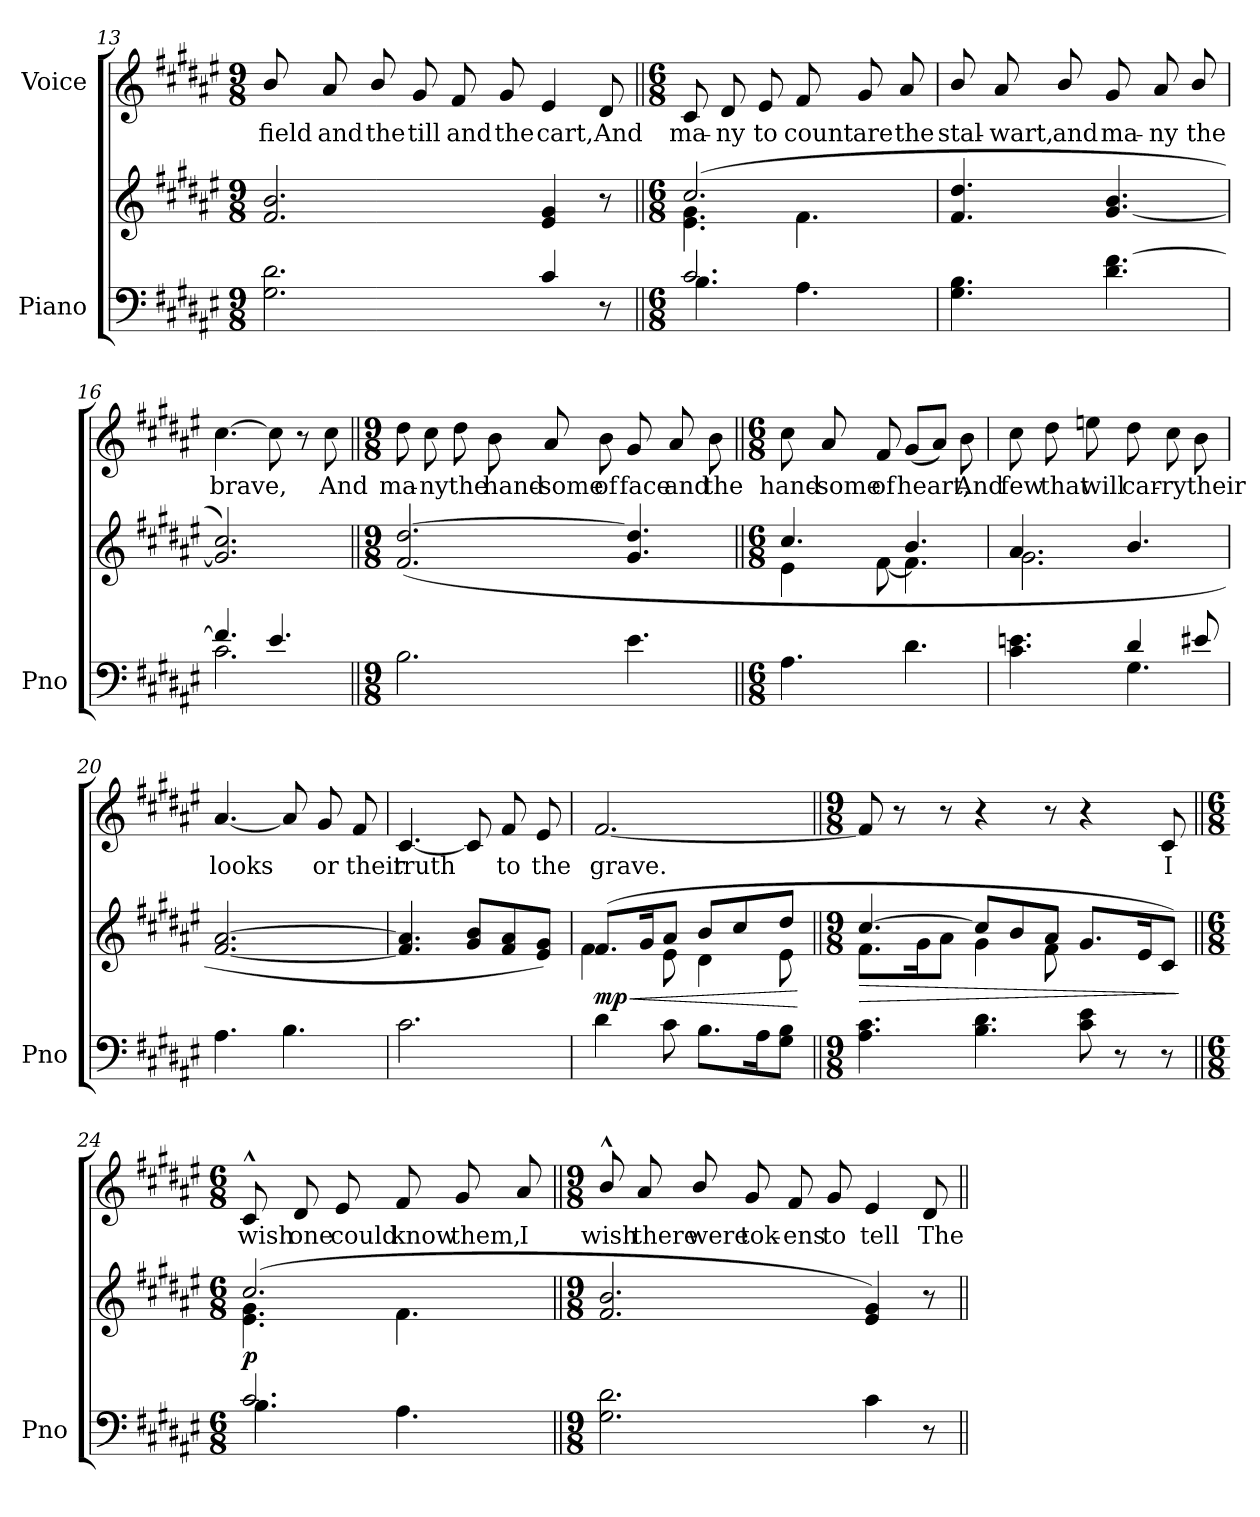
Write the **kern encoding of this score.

**kern	**kern	**dynam	**kern	**text
*part2	*part2	*part2	*part1	*part1
*staff3	*staff2	*staff2/3	*staff1	*staff1
*I"Piano	*	*	*I"Voice	*
*I'Pno	*	*	*	*
!!LO:LB:g=z
*clefF4	*clefG2	*	*clefG2	*
*k[f#c#g#d#a#e#]	*k[f#c#g#d#a#e#]	*	*k[f#c#g#d#a#e#]	*
*M9/8	*M9/8	*	*M9/8	*
=13	=13	=13	=13	=13
!	!	!	!	!LO:LY:b
2.G#\ 2.d#\	2.f#/ 2.b/	.	8b/	field
!	!	!	!	!LO:LY:b
.	.	.	8a#/	and
!	!	!	!	!LO:LY:b
.	.	.	8b/	the
!	!	!	!	!LO:LY:b
.	.	.	8g#/	till
!	!	!	!	!LO:LY:b
.	.	.	8f#/	and
!	!	!	!	!LO:LY:b
.	.	.	8g#/	the
!	!	!	!	!LO:LY:b
4c#/	4e#/ 4g#/	.	4e#/	cart,
!	!	!	!	!LO:LY:b
8r	8r	.	8d#/	And
=14||	=14||	=14||	=14||	=14||
*M6/8	*M6/8	*	*M6/8	*
*^	*^	*	*	*
!	!	!	!	!	!	!LO:LY:b
2.c#/	4.B\	(>2.cc#/	4.e#\ 4.g#\	.	8c#/	ma-
!	!	!	!	!	!	!LO:LY:b
.	.	.	.	.	8d#/	-ny
!	!	!	!	!	!	!LO:LY:b
.	.	.	.	.	8e#/	to
!	!	!	!	!	!	!LO:LY:b
.	4.A#\	.	4.f#\	.	8f#/	count
!	!	!	!	!	!	!LO:LY:b
.	.	.	.	.	8g#/	are
!	!	!	!	!	!	!LO:LY:b
.	.	.	.	.	8a#/	the
*v	*v	*	*	*	*	*
*	*v	*v	*	*	*
!!LO:LB:g=z
=15	=15	=15	=15	=15
!	!	!	!	!LO:LY:b
4.G#\ 4.B\	4.f#/ 4.dd#/	.	8b/	stal-
!	!	!	!	!LO:LY:b
.	.	.	8a#/	-wart,
!	!	!	!	!LO:LY:b
.	.	.	8b/	and
!	!	!	!	!LO:LY:b
4.d#\ [4.f#\	[4.g#/ 4.b/	.	8g#/	ma-
!	!	!	!	!LO:LY:b
.	.	.	8a#/	-ny
!	!	!	!	!LO:LY:b
.	.	.	8b/	the
=16	=16	=16	=16	=16
*^	*	*	*	*
!	!	!	!	!	!LO:LY:b
4.f#/]	2.c#\	2.g#/] 2.cc#/)	.	[4.cc#\	brave,
4.e#/	.	.	.	8cc#\]	.
.	.	.	.	8r	.
!	!	!	!	!	!LO:LY:b
.	.	.	.	8cc#\	And
*v	*v	*	*	*	*
!!LO:LB:g=z
=17||	=17||	=17||	=17||	=17||
*M9/8	*M9/8	*	*M9/8	*
!	!	!	!	!LO:LY:b
2.B\	(>2.f#/ [2.dd#/	.	8dd#\	ma-
!	!	!	!	!LO:LY:b
.	.	.	8cc#\	-ny
!	!	!	!	!LO:LY:b
.	.	.	8dd#\	the
!	!	!	!	!LO:LY:b
.	.	.	8b\	hand-
!	!	!	!	!LO:LY:b
.	.	.	8a#/	-some
!	!	!	!	!LO:LY:b
.	.	.	8b\	of
!	!	!	!	!LO:LY:b
4.e#\	4.g#/ 4.dd#/]	.	8g#/	face
!	!	!	!	!LO:LY:b
.	.	.	8a#/	and
!	!	!	!	!LO:LY:b
.	.	.	8b\	the
=18||	=18||	=18||	=18||	=18||
*M6/8	*M6/8	*	*M6/8	*
*	*^	*	*	*
!	!	!	!	!	!LO:LY:b
4.A#\	4.cc#/	4e#\	.	8cc#\	hand-
!	!	!	!	!	!LO:LY:b
.	.	.	.	8a#/	-some
!	!	!	!	!	!LO:LY:b
.	.	[8f#\	.	8f#/	of
!	!	!	!	!	!LO:LY:b
4.d#\	4.b/	4.f#\]	.	(<8g#/L	heart,
.	.	.	.	8a#/J)	.
!	!	!	!	!	!LO:LY:b
.	.	.	.	8b\	And
!!LO:PB:g=z
=19	=19	=19	=19	=19	=19
*^	*	*	*	*	*
!	!	!	!	!	!	!LO:LY:b
4.c#\ 4.en\	4.ryy	4.a#/	2.g#\	.	8cc#\	few
!	!	!	!	!	!	!LO:LY:b
.	.	.	.	.	8dd#\	that
!	!	!	!	!	!	!LO:LY:b
.	.	.	.	.	8een\	will
!	!	!	!	!	!	!LO:LY:b
4d#/	4.G#\	4.b/	.	.	8dd#\	car-
!	!	!	!	!	!	!LO:LY:b
.	.	.	.	.	8cc#\	-ry
!	!	!	!	!	!	!LO:LY:b
8e#X/	.	.	.	.	8b\	their
*v	*v	*	*	*	*	*
*	*v	*v	*	*	*
=20	=20	=20	=20	=20
!	!	!	!	!LO:LY:b
4.A#\	[2.f#/ [2.a#/	.	[4.a#/	looks
4.B\	.	.	8a#/]	.
!	!	!	!	!LO:LY:b
.	.	.	8g#/	or
!	!	!	!	!LO:LY:b
.	.	.	8f#/	their
=21	=21	=21	=21	=21
!	!	!	!	!LO:LY:b
2.c#\	4.f#/] 4.a#/]	.	[4.c#/	truth
.	8g#/ 8b/L	.	8c#/]	.
!	!	!	!	!LO:LY:b
.	8f#/ 8a#/	.	8f#/	to
!	!	!	!	!LO:LY:b
.	8e#/ 8g#/J)	.	8e#/	the
!!LO:LB:g=z
=22	=22	=22	=22	=22
*	*	*	*MM112	*
!	!	!LO:HP:b	!	!LO:LY:b
*	*^	*	*	*
!	!	!	!LO:DY:n=1:b	!	!
4d#\	(>8.f#/L	4f#\	< mp	[2.f#/	grave.
.	16g#/K	.	.	.	.
8c#\	8a#/J	8e#\	.	.	.
8.B\L	8b/L	4d#\	.	.	.
.	8cc#/	.	.	.	.
16A#\K	.	.	.	.	.
8G#\ 8B\J	8dd#/J	8e#\	.	.	.
*	*v	*v	*	*	*
.	.	[	.	.
=23||	=23||	=23||	=23||	=23||
*M9/8	*M9/8	*	*M9/8	*
!	!	!LO:HP:b	!	!
*	*^	*	*	*
4.A#\ 4.c#\	[4.cc#/	8.f#\L	>	8f#/]	.
.	.	.	.	8r	.
.	.	16g#\K	.	.	.
.	.	8a#\J	.	8r	.
4.B\ 4.d#\	8cc#/L]	4g#\	.	4r	.
.	8b/	.	.	.	.
.	8a#/J	8f#\	.	8r	.
8c#\ 8e#\	8.g#/L	4.ryy	.	4r	.
8r	.	.	.	.	.
.	16e#/K	.	.	.	.
!	!	!	!	!	!LO:LY:b
8r	8c#/J)	.	.	8c#/	I
*	*v	*v	*	*	*
.	.	]	.	.
!!LO:LB:g=z
=24||	=24||	=24||	=24||	=24||
*M6/8	*M6/8	*	*M6/8	*
*^	*^	*	*	*
!	!	!	!	!LO:DY:b	!	!LO:LY:b
2.c#/	4.B\	(>2.cc#/	4.e#\ 4.g#\	p	8c#^^/	wish
!	!	!	!	!	!	!LO:LY:b
.	.	.	.	.	8d#/	one
!	!	!	!	!	!	!LO:LY:b
.	.	.	.	.	8e#/	could
!	!	!	!	!	!	!LO:LY:b
.	4.A#\	.	4.f#\	.	8f#/	know
!	!	!	!	!	!	!LO:LY:b
.	.	.	.	.	8g#/	them,
!	!	!	!	!	!	!LO:LY:b
.	.	.	.	.	8a#/	I
*v	*v	*	*	*	*	*
*	*v	*v	*	*	*
=25||	=25||	=25||	=25||	=25||
*M9/8	*M9/8	*	*M9/8	*
!	!	!	!	!LO:LY:b
2.G#\ 2.d#\	2.f#/ 2.b/	.	8b^^/	wish
!	!	!	!	!LO:LY:b
.	.	.	8a#/	there
!	!	!	!	!LO:LY:b
.	.	.	8b/	were
!	!	!	!	!LO:LY:b
.	.	.	8g#/	tok-
!	!	!	!	!LO:LY:b
.	.	.	8f#/	-ens
!	!	!	!	!LO:LY:b
.	.	.	8g#/	to
!	!	!	!	!LO:LY:b
4c#\	4e#/ 4g#/)	.	4e#/	tell
!	!	!	!	!LO:LY:b
8r	8r	.	8d#/	The
=||	=||	=||	=||	=||
*-	*-	*-	*-	*-
